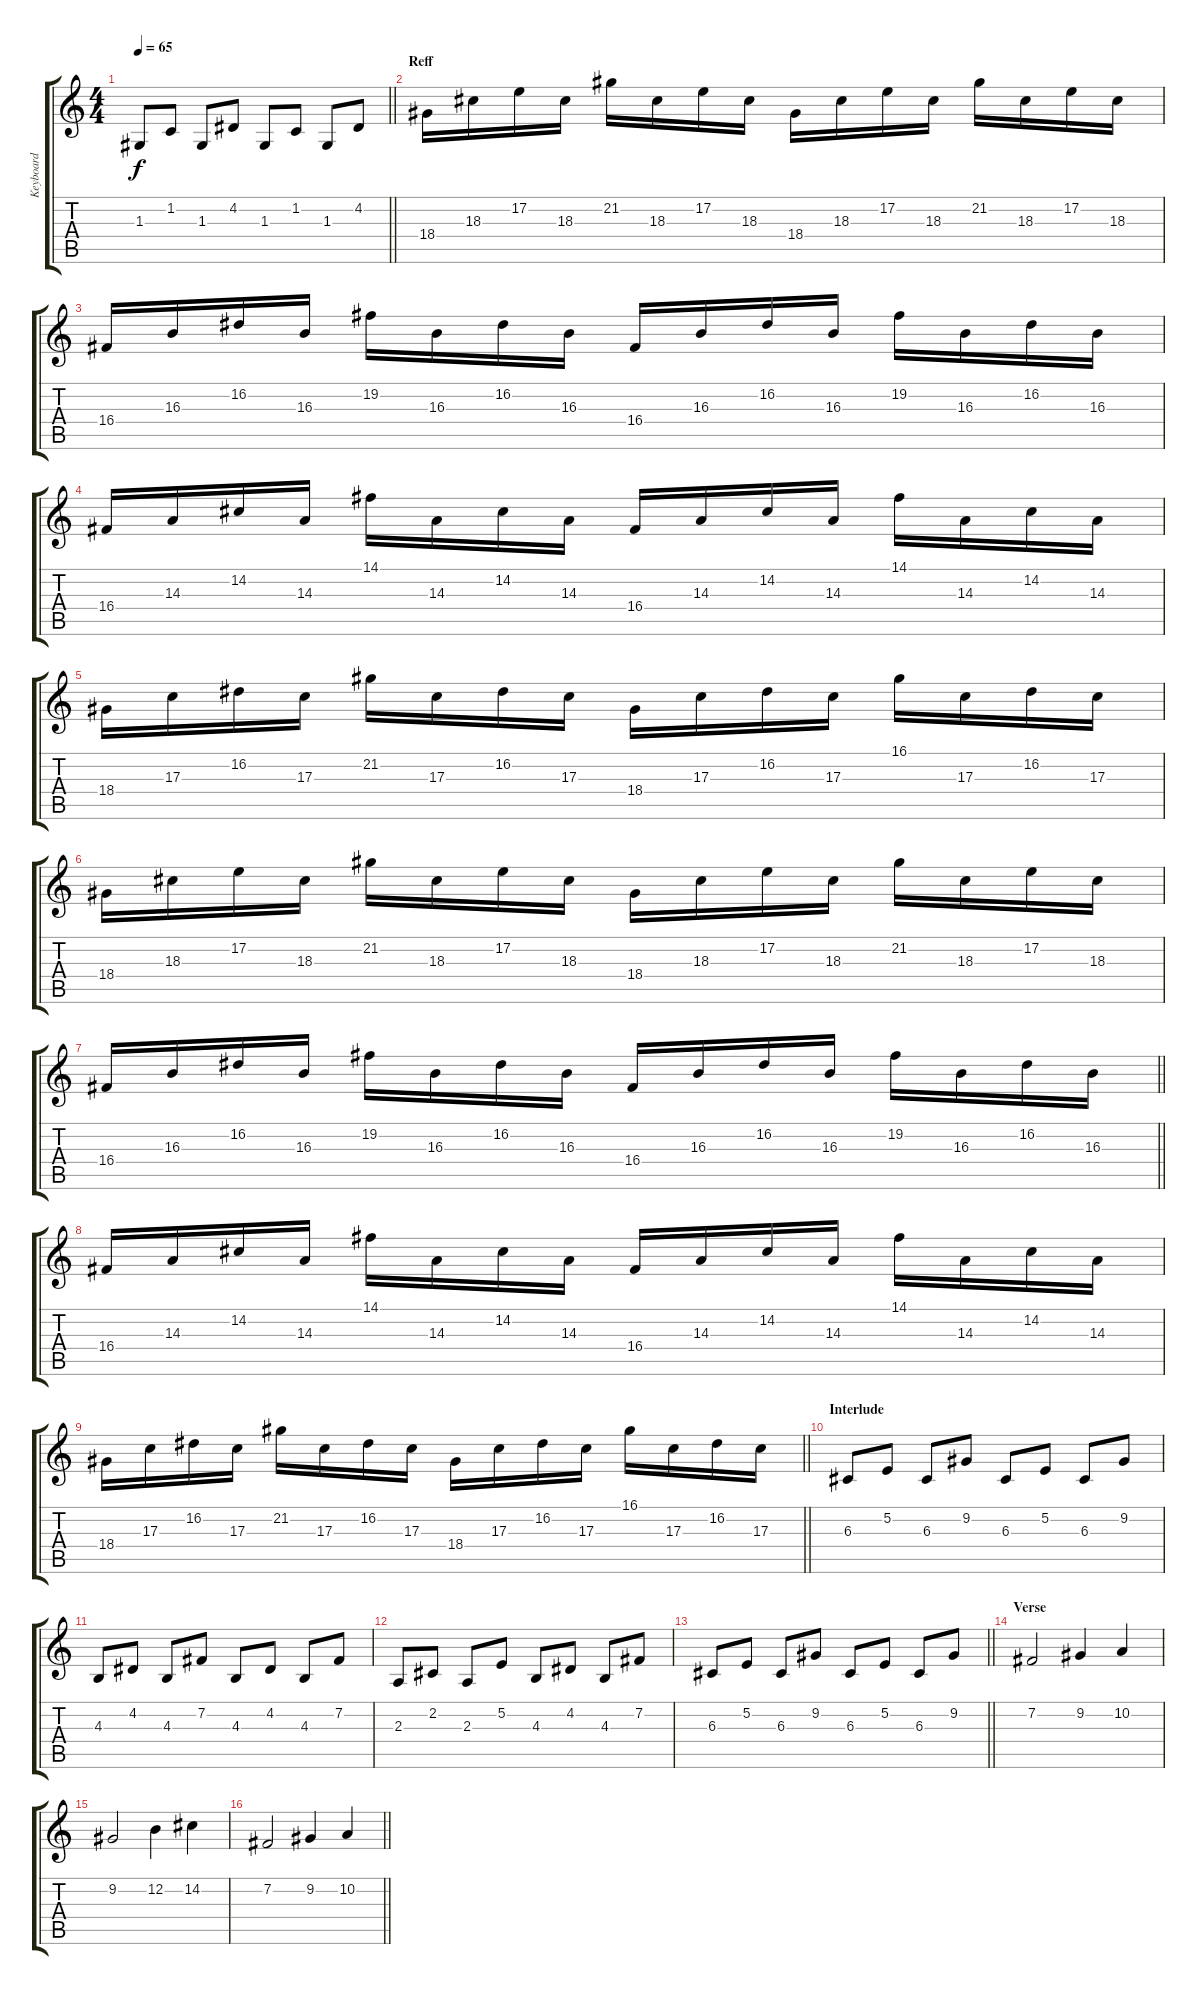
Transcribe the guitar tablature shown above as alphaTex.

\track ("Keyboard" "Keyboard") {instrument brightacousticpiano}
\staff {score tabs}
\tuning (E4 B3 G3 D3 A2 E2) {hide}
\ts (4 4)
\tempo 65
\clef g2
\barLineRight lightlight
\ks c
1.3.8{dy f} 1.2.8 1.3.8 4.2.8 1.3.8 1.2.8 1.3.8 4.2.8 |
\section ("" "Reff")
18.4.16 18.3.16 17.2.16 18.3.16 21.2.16 18.3.16 17.2.16 18.3.16 18.4.16 18.3.16 17.2.16 18.3.16 21.2.16 18.3.16 17.2.16 18.3.16 |
16.4.16 16.3.16 16.2.16 16.3.16 19.2.16 16.3.16 16.2.16 16.3.16 16.4.16 16.3.16 16.2.16 16.3.16 19.2.16 16.3.16 16.2.16 16.3.16 |
16.4.16{txt ""} 14.3.16 14.2.16 14.3.16 14.1.16 14.3.16 14.2.16 14.3.16 16.4.16 14.3.16 14.2.16 14.3.16 14.1.16 14.3.16 14.2.16 14.3.16 |
18.4.16 17.3.16 16.2.16 17.3.16 21.2.16 17.3.16 16.2.16 17.3.16 18.4.16 17.3.16 16.2.16 17.3.16 16.1.16 17.3.16 16.2.16 17.3.16 |
18.4.16 18.3.16 17.2.16 18.3.16 21.2.16 18.3.16 17.2.16 18.3.16 18.4.16 18.3.16 17.2.16 18.3.16 21.2.16 18.3.16 17.2.16 18.3.16 |
\barLineRight lightlight
16.4.16 16.3.16 16.2.16 16.3.16 19.2.16 16.3.16 16.2.16 16.3.16 16.4.16 16.3.16 16.2.16 16.3.16 19.2.16 16.3.16 16.2.16 16.3.16 |
16.4.16 14.3.16 14.2.16 14.3.16 14.1.16 14.3.16 14.2.16 14.3.16 16.4.16 14.3.16 14.2.16 14.3.16 14.1.16 14.3.16 14.2.16 14.3.16 |
\barLineRight lightlight
18.4.16 17.3.16 16.2.16 17.3.16 21.2.16 17.3.16 16.2.16 17.3.16 18.4.16 17.3.16 16.2.16 17.3.16 16.1.16 17.3.16 16.2.16 17.3.16 |
\section ("" "Interlude")
6.3.8 5.2.8 6.3.8 9.2.8 6.3.8 5.2.8 6.3.8 9.2.8 |
4.3.8 4.2.8 4.3.8 7.2.8 4.3.8 4.2.8 4.3.8 7.2.8 |
2.3.8 2.2.8 2.3.8 5.2.8 4.3.8 4.2.8 4.3.8 7.2.8 |
\barLineRight lightlight
6.3.8 5.2.8 6.3.8 9.2.8 6.3.8 5.2.8 6.3.8 9.2.8 |
\section ("" "Verse")
7.2.2{volume 8 instrument stringensemble1} 9.2.4 10.2.4 |
9.2.2 12.2.4 14.2.4 |
\barLineRight lightlight
7.2.2 9.2.4 10.2.4
